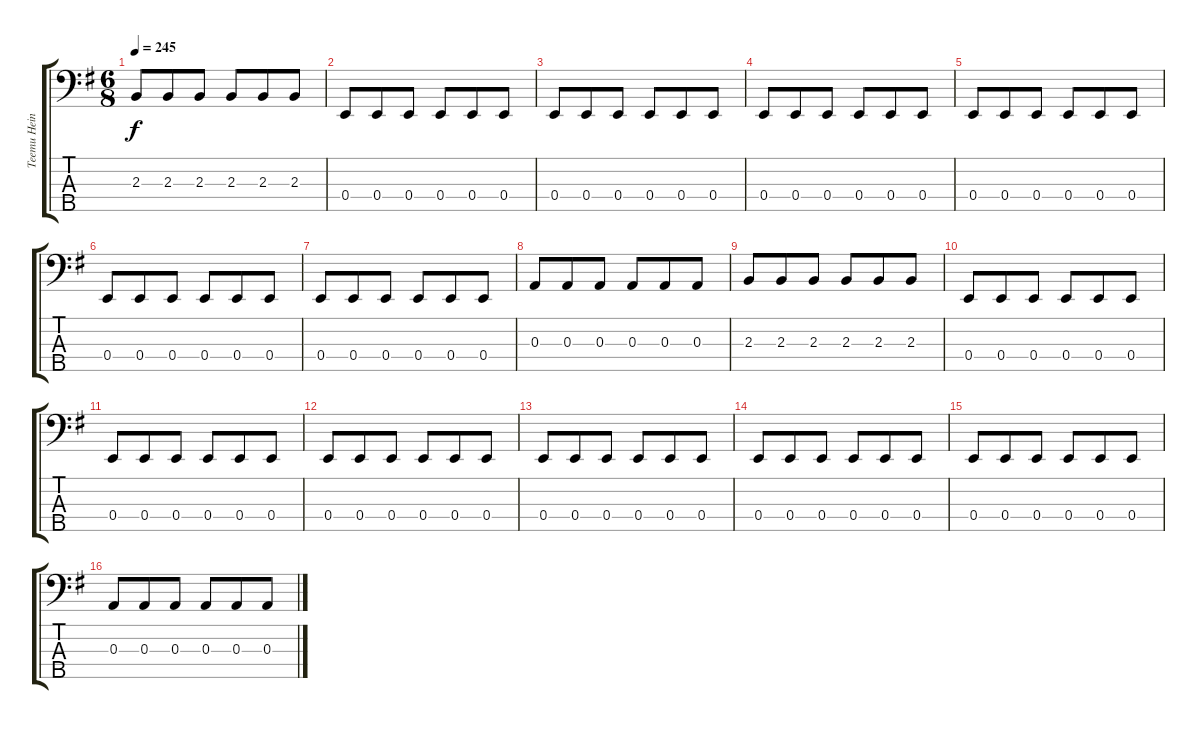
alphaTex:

\track ("Teemu Heinola (bass)" "Teemu Hein") {instrument electricbasspick}
\staff {score tabs}
\tuning (G2 D2 A1 E1 B0) {hide}
\ts (6 8)
\tempo 245
\clef f4
\ks eminor
2.3.8{dy f} 2.3.8 2.3.8 2.3.8 2.3.8 2.3.8 |
0.4.8 0.4.8 0.4.8 0.4.8 0.4.8 0.4.8 |
0.4.8 0.4.8 0.4.8 0.4.8 0.4.8 0.4.8 |
0.4.8 0.4.8 0.4.8 0.4.8 0.4.8 0.4.8 |
0.4.8 0.4.8 0.4.8 0.4.8 0.4.8 0.4.8 |
0.4.8 0.4.8 0.4.8 0.4.8 0.4.8 0.4.8 |
0.4.8 0.4.8 0.4.8 0.4.8 0.4.8 0.4.8 |
0.3.8 0.3.8 0.3.8 0.3.8 0.3.8 0.3.8 |
2.3.8 2.3.8 2.3.8 2.3.8 2.3.8 2.3.8 |
0.4.8 0.4.8 0.4.8 0.4.8 0.4.8 0.4.8 |
0.4.8 0.4.8 0.4.8 0.4.8 0.4.8 0.4.8 |
0.4.8 0.4.8 0.4.8 0.4.8 0.4.8 0.4.8 |
0.4.8 0.4.8 0.4.8 0.4.8 0.4.8 0.4.8 |
0.4.8 0.4.8 0.4.8 0.4.8 0.4.8 0.4.8 |
0.4.8 0.4.8 0.4.8 0.4.8 0.4.8 0.4.8 |
0.3.8 0.3.8 0.3.8 0.3.8 0.3.8 0.3.8
